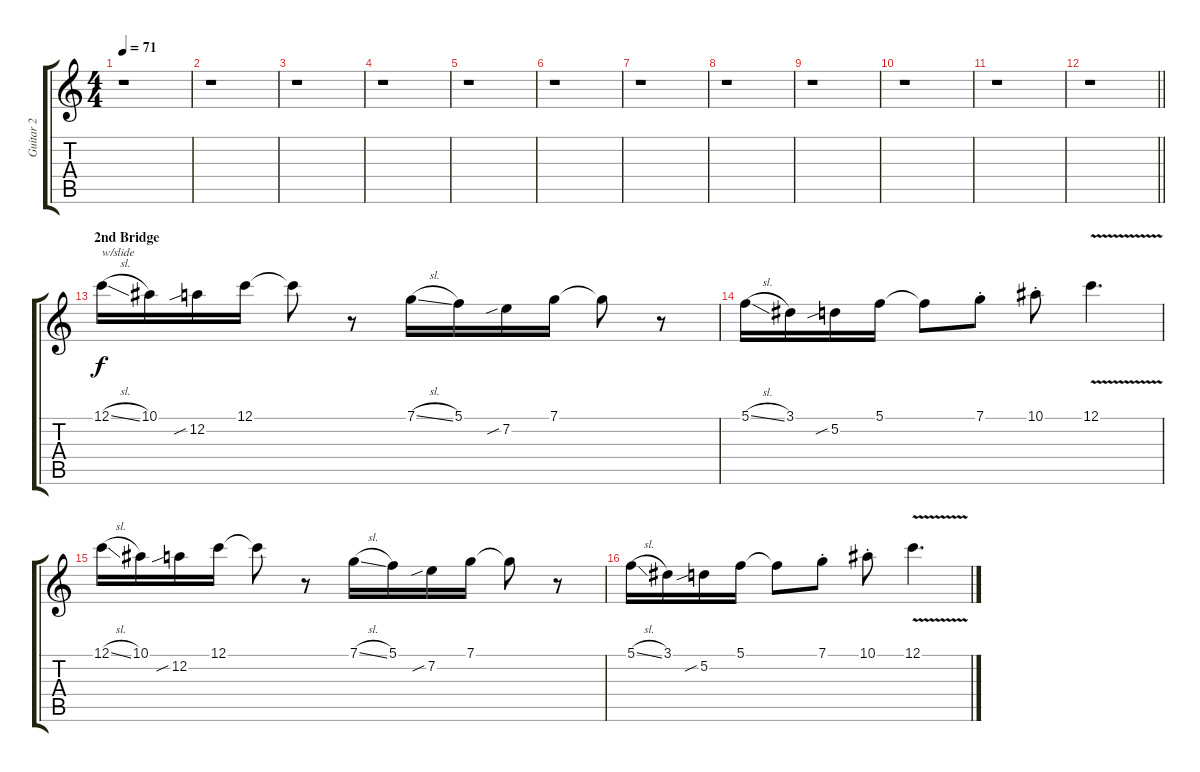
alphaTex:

\track ("Guitar 2" "Guitar 2") {instrument distortionguitar}
\staff {score tabs}
\tuning (C4 A3 F3 C3 F2 C2) {hide}
\ts (4 4)
\tempo 71
\clef g2
\ks c
r.1{dy f} |
r.1 |
r.1 |
r.1 |
r.1 |
r.1 |
r.1 |
r.1 |
r.1 |
r.1 |
r.1 |
\barLineRight lightlight
r.1 |
\section ("" "2nd Bridge")
12.1{sl}.16{txt "w/slide"} 10.1.16 12.2{sib}.16 12.1.16 12.1{t}.8 r.8 7.1{sl}.16 5.1.16 7.2{sib}.16 7.1.16 7.1{t}.8 r.8 |
5.1{sl}.16 3.1.16 5.2{sib}.16 5.1.16 5.1{t}.8 7.1{st}.8 10.1{st}.8 12.1{v}.4{d} |
12.1{sl}.16 10.1.16 12.2{sib}.16 12.1.16 12.1{t}.8 r.8 7.1{sl}.16 5.1.16 7.2{sib}.16 7.1.16 7.1{t}.8 r.8 |
5.1{sl}.16 3.1.16 5.2{sib}.16 5.1.16 5.1{t}.8 7.1{st}.8 10.1{st}.8 12.1{v}.4{d}
